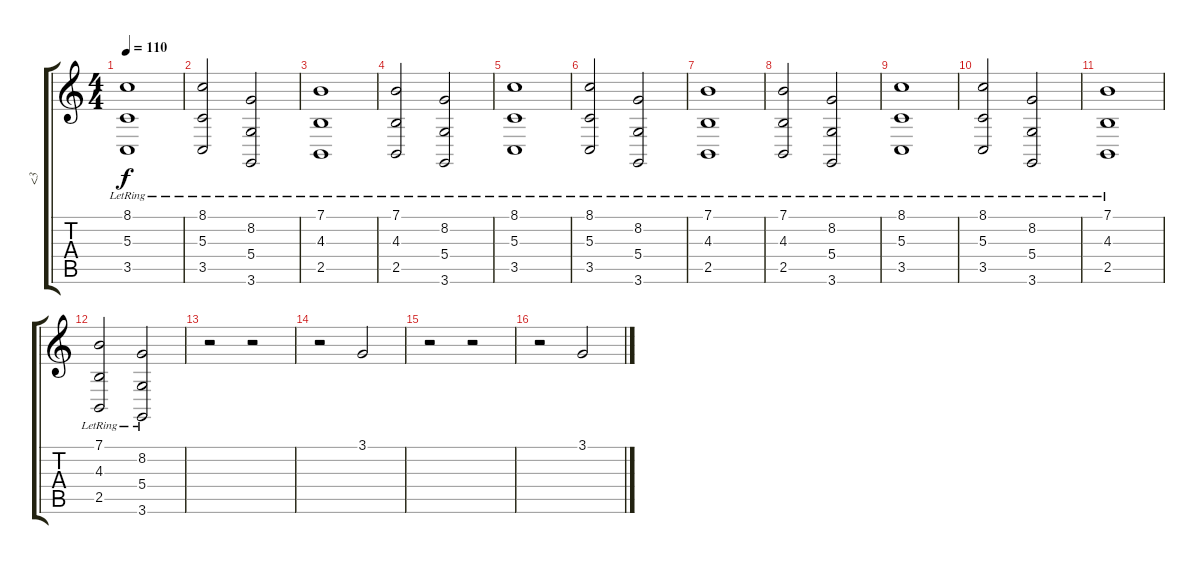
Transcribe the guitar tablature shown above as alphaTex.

\track ("<3" "<3") {instrument acousticgrandpiano}
\staff {score tabs}
\tuning (E4 B3 G3 D3 A2 E2) {hide}
\ts (4 4)
\tempo 110
\clef g2
\ks c
(8.1{lr} 5.3{lr} 3.5{lr}).1{dy f} |
(8.1{lr} 5.3{lr} 3.5{lr}).2 (8.2{lr} 5.4{lr} 3.6{lr}).2 |
(7.1{lr} 4.3{lr} 2.5{lr}).1 |
(7.1{lr} 4.3{lr} 2.5{lr}).2 (8.2{lr} 5.4{lr} 3.6{lr}).2 |
(8.1{lr} 5.3{lr} 3.5{lr}).1 |
(8.1{lr} 5.3{lr} 3.5{lr}).2 (8.2{lr} 5.4{lr} 3.6{lr}).2 |
(7.1{lr} 4.3{lr} 2.5{lr}).1 |
(7.1{lr} 4.3{lr} 2.5{lr}).2 (8.2{lr} 5.4{lr} 3.6{lr}).2 |
(8.1{lr} 5.3{lr} 3.5{lr}).1 |
(8.1{lr} 5.3{lr} 3.5{lr}).2 (8.2{lr} 5.4{lr} 3.6{lr}).2 |
(7.1{lr} 4.3{lr} 2.5{lr}).1 |
(7.1{lr} 4.3{lr} 2.5{lr}).2 (8.2{lr} 5.4{lr} 3.6{lr}).2 |
r.2 r.2 |
r.2 3.1.2 |
r.2 r.2 |
r.2 3.1.2
